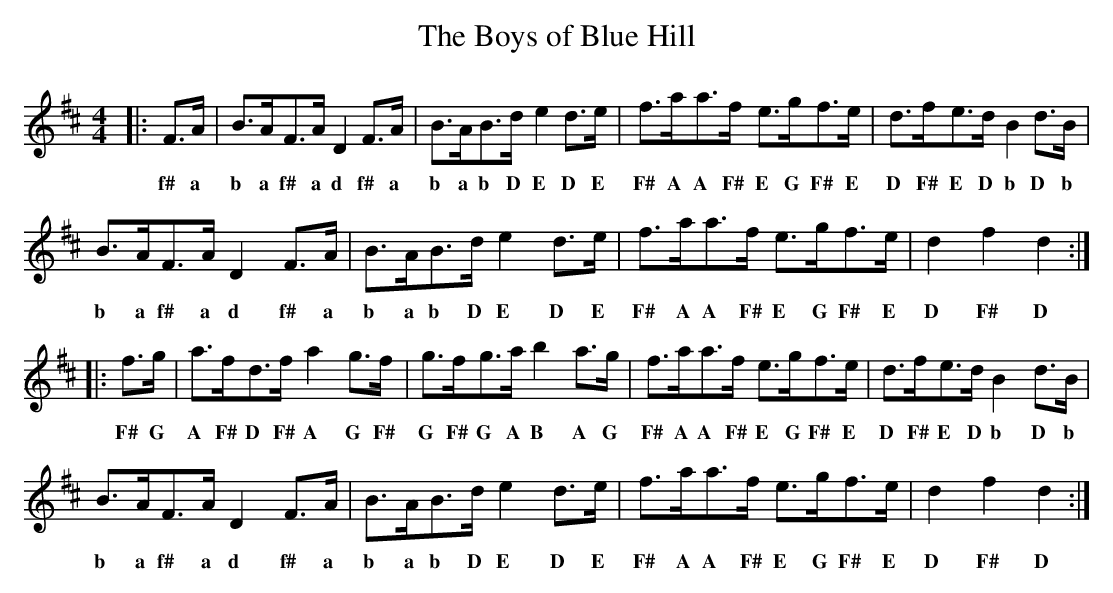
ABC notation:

X:1
T:Boys of Blue Hill, The
M:4/4
L:1/8
K:D
|:F>A|B>AF>A D2F>A|B>AB>d e2d>e|f>aa>f e>gf>e|d>fe>d B2d>B|
w:f# a b a f# a d f# a b a b D E D E F# A A F# E G F# E D F# E D b D b
B>AF>A D2F>A|B>AB>d e2d>e|f>aa>f e>gf>e|d2 f2 d2:|
w:b a f# a d f# a b a b D E D E F# A A F# E G F# E D F# D
|:f>g|a>fd>f a2g>f|g>fg>a b2a>g|f>aa>f e>gf>e|d>fe>d B2d>B|
w:F# G A F# D F# A G F# G F# G A B A G F# A A F# E G F# E D F# E D b D b
B>AF>A D2F>A|B>AB>d e2 d>e|f>aa>f e>gf>e|d2 f2 d2:|
w:b a f# a d f# a b a b D E D E F# A A F# E G F# E D F# D
